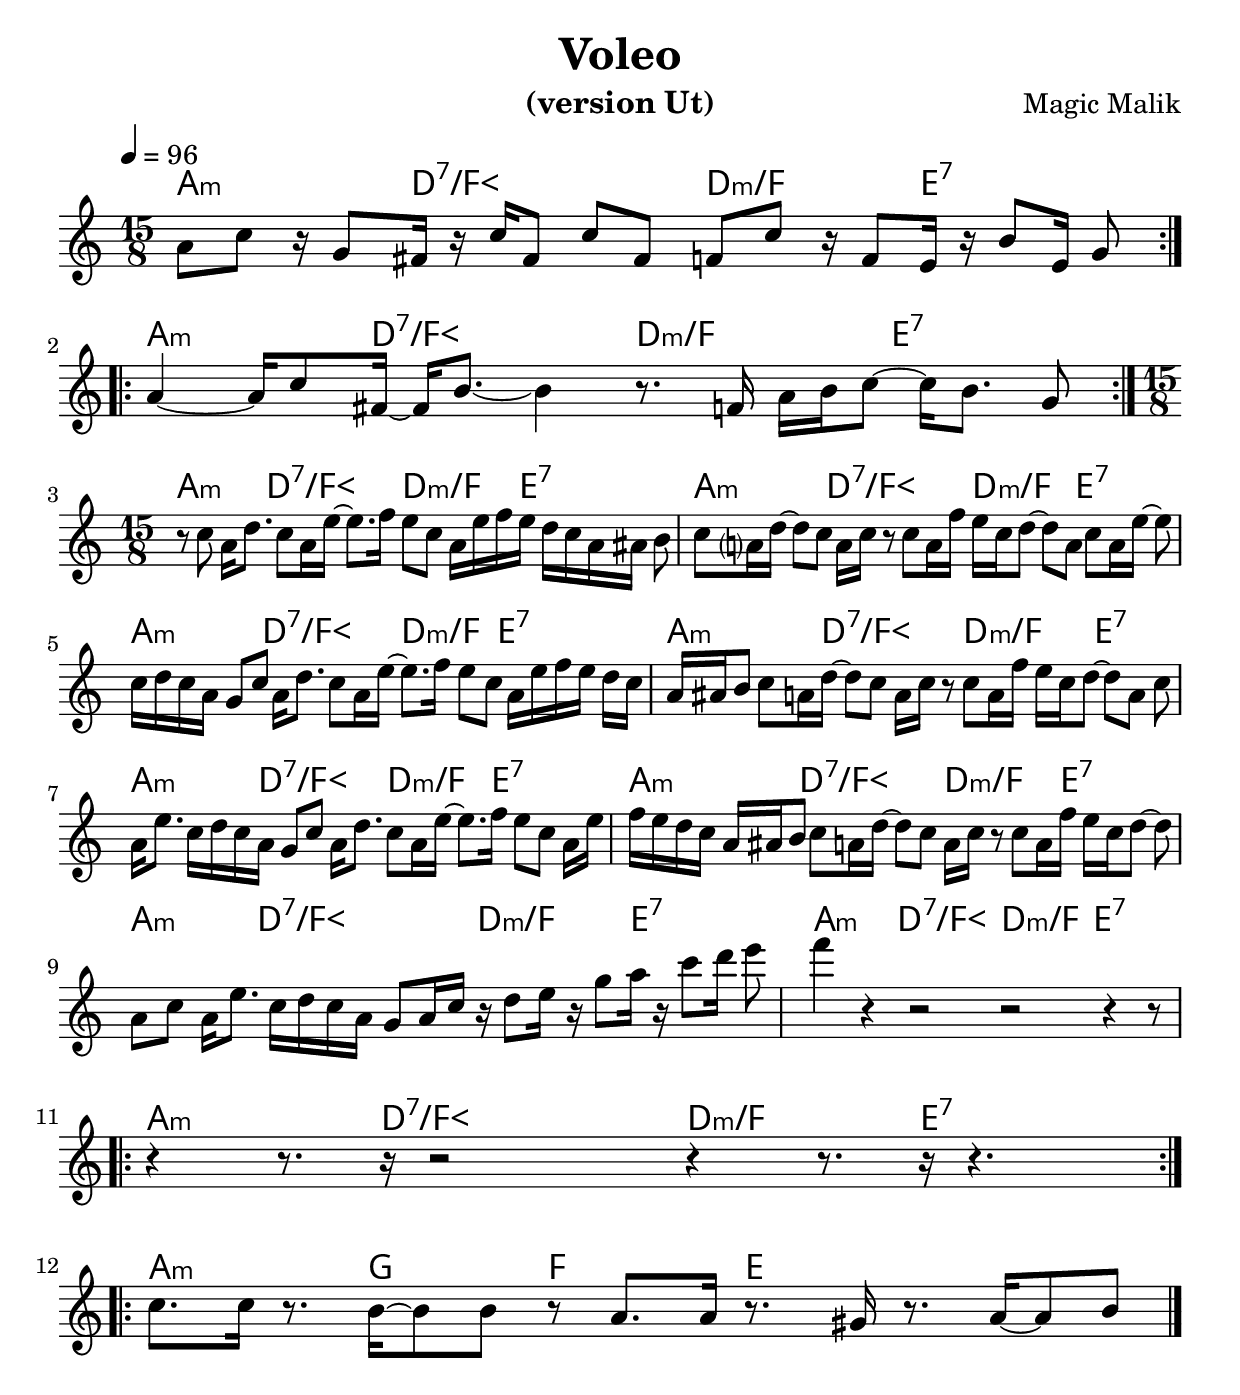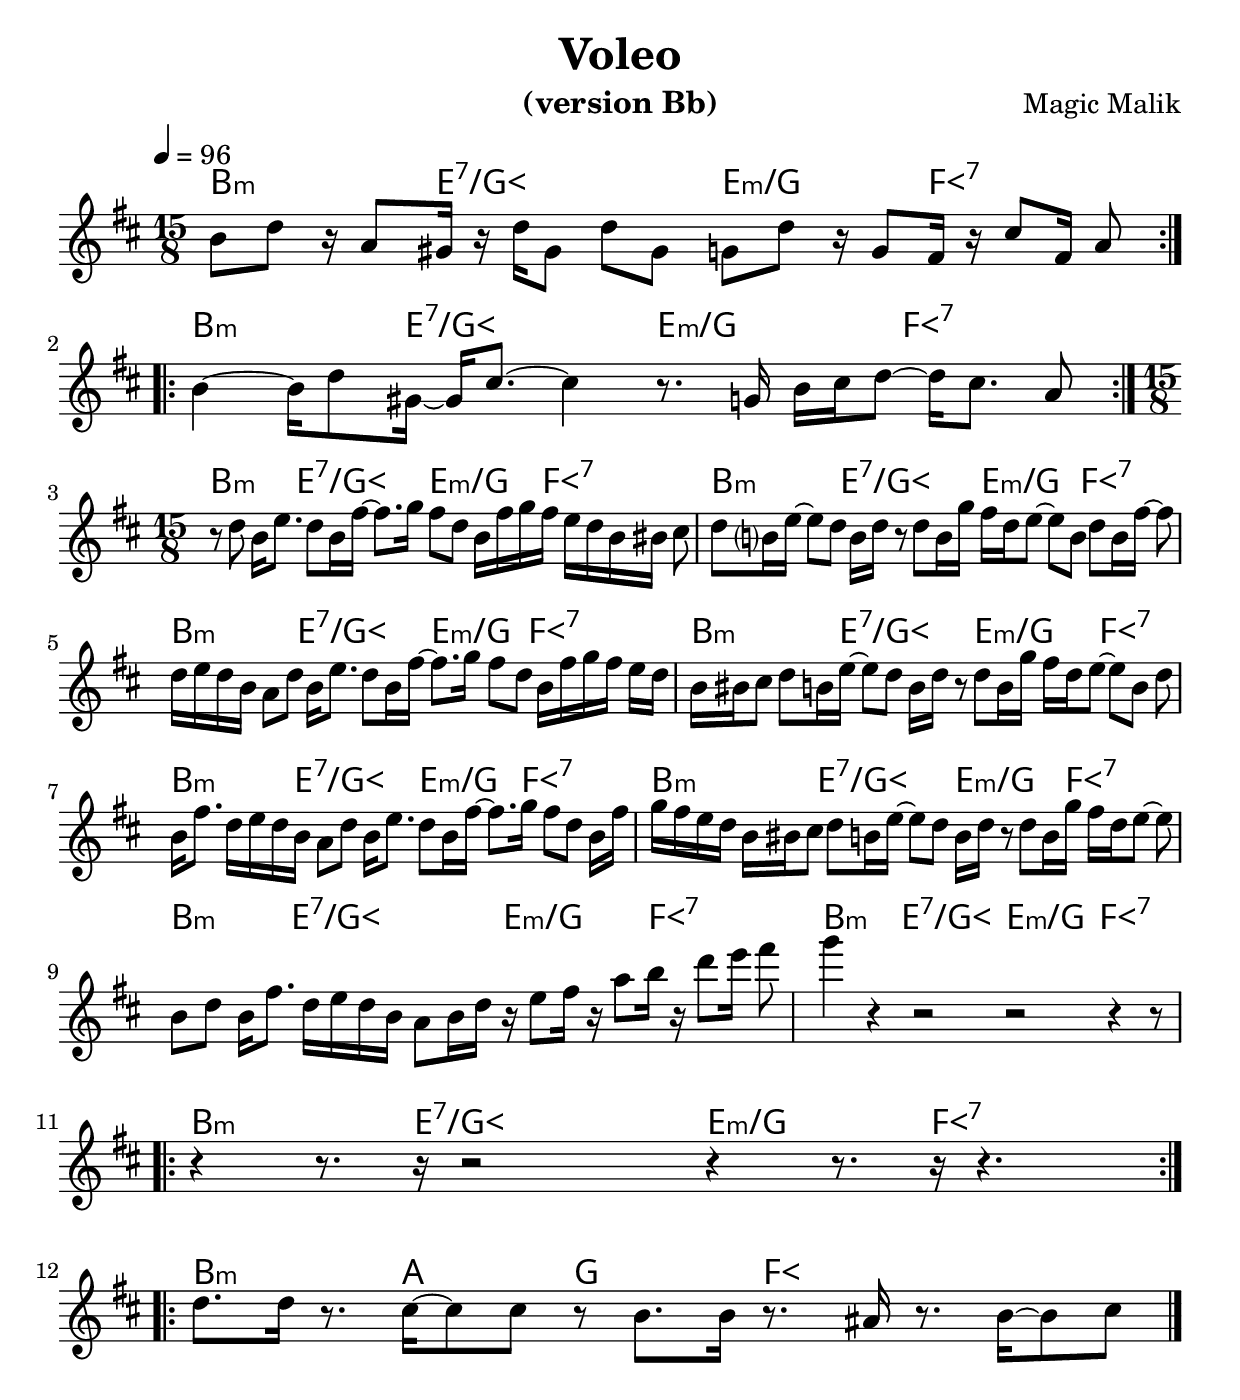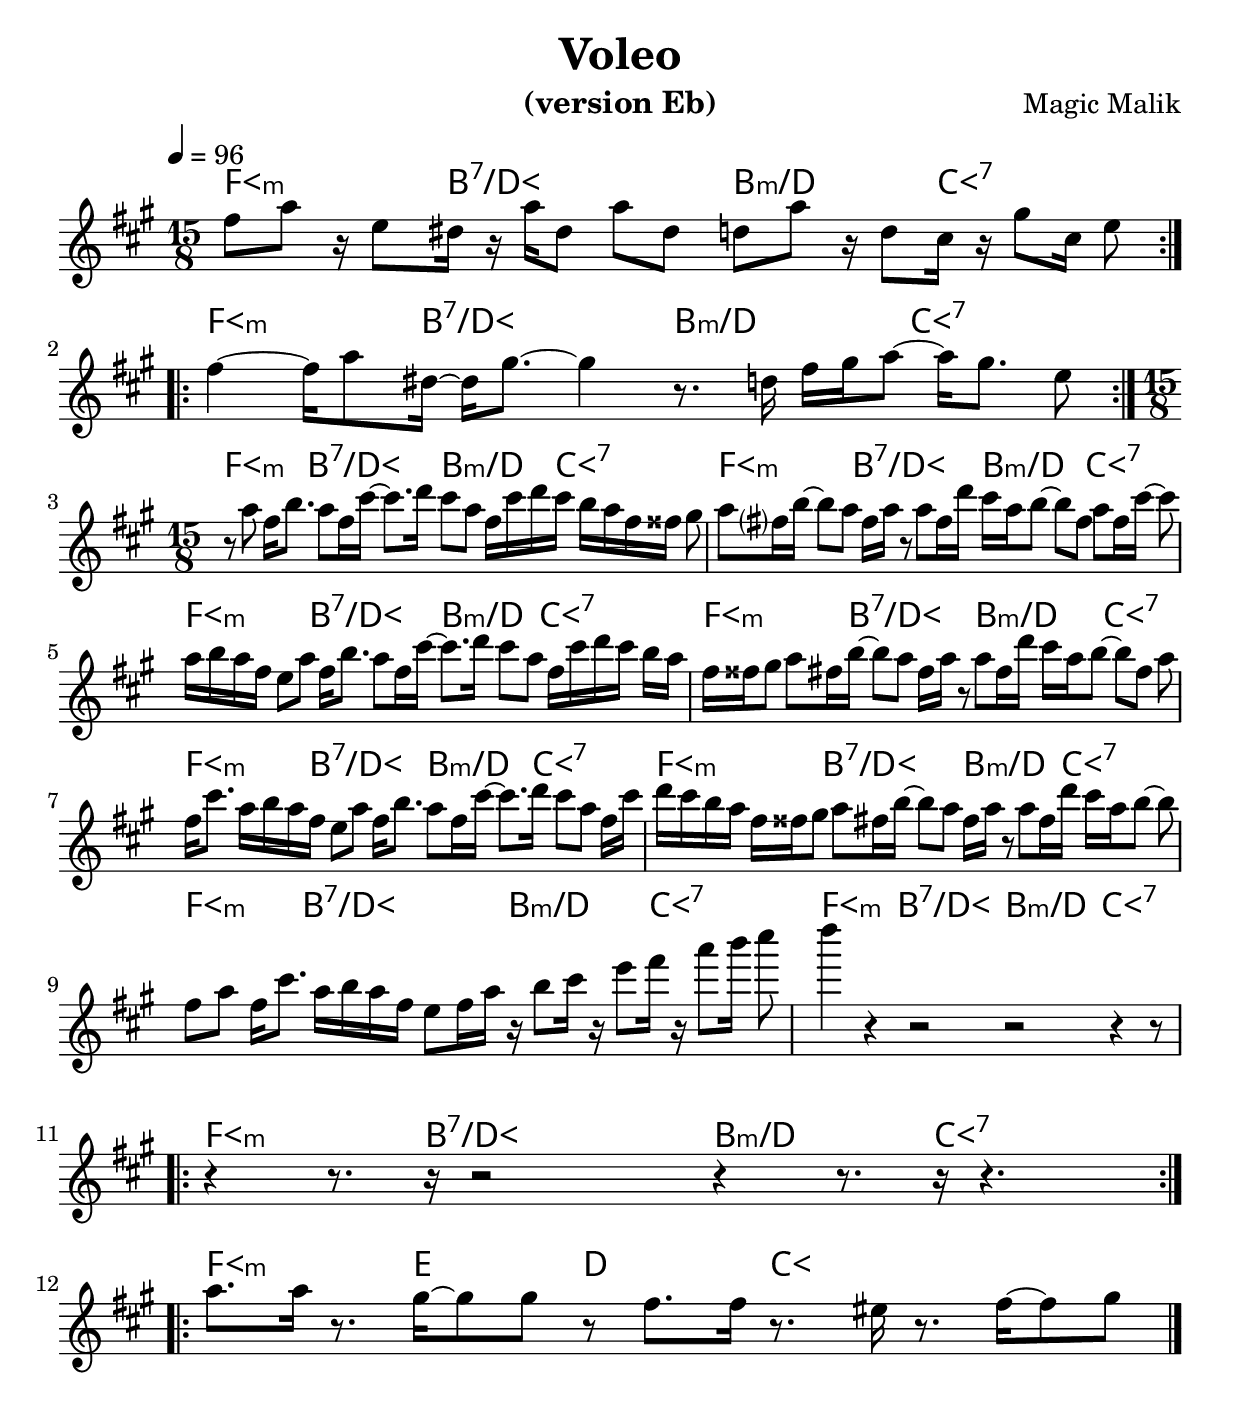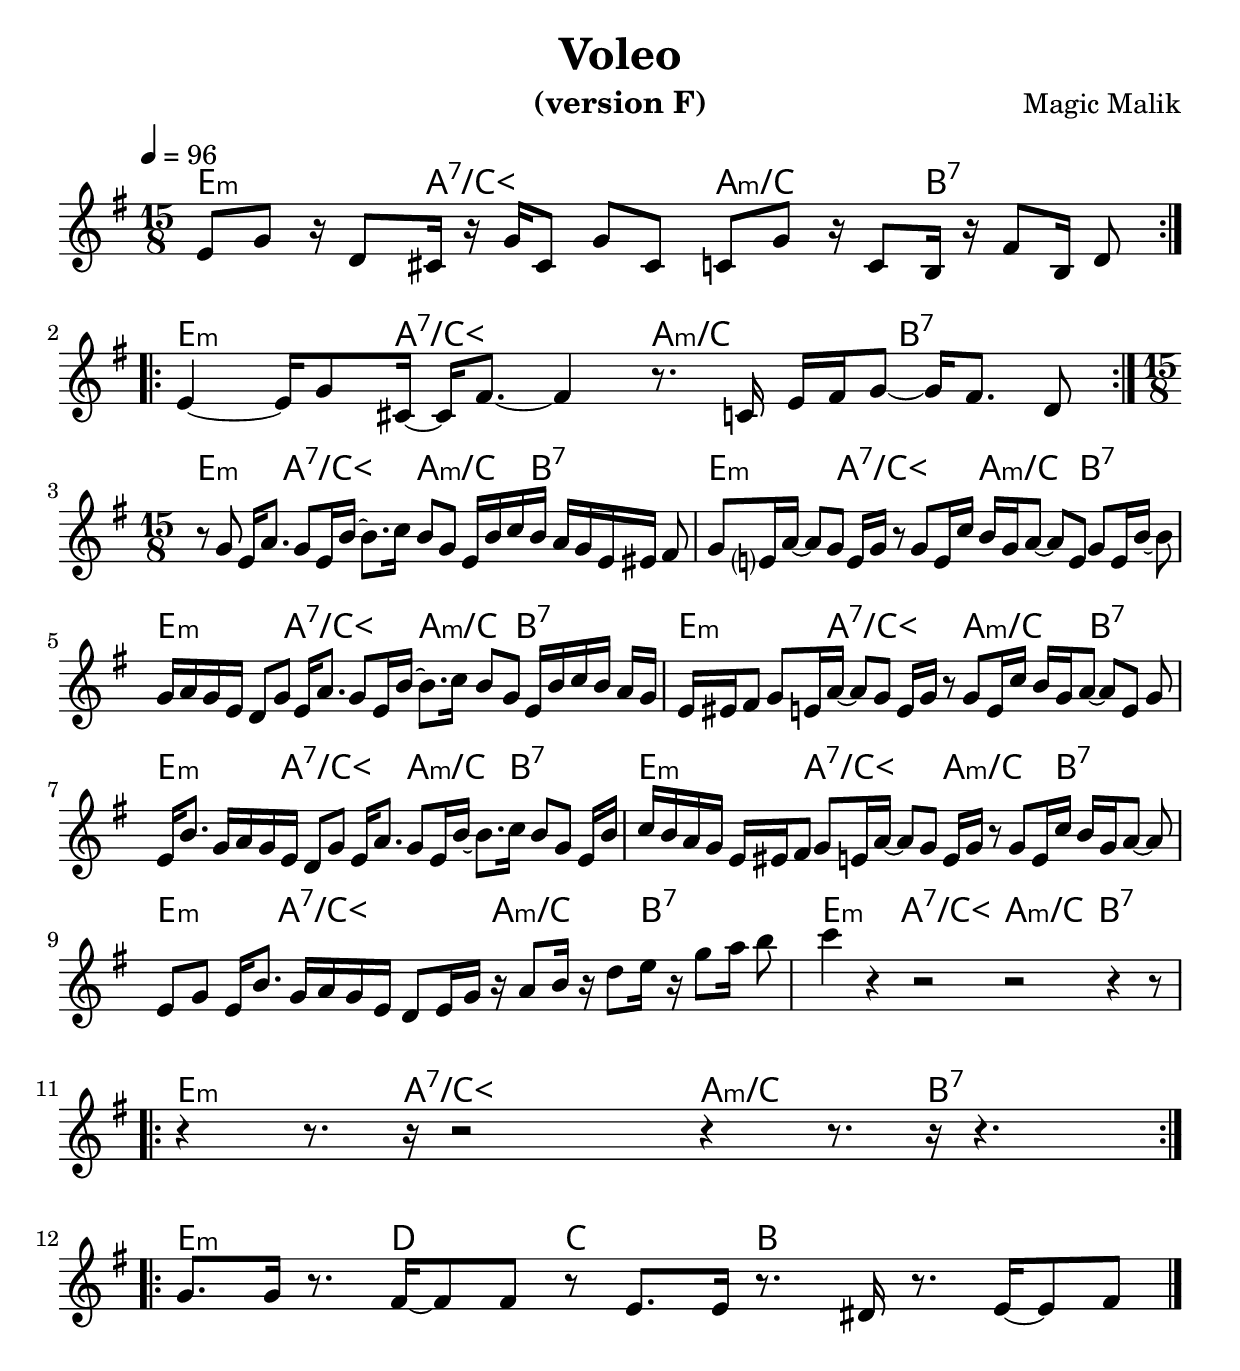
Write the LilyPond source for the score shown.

% Created on Mon Sep 20 15:23:38 CEST 2010
\version "2.24.0"

#(set-global-staff-size 24)
#(set-default-paper-size "a4")

\include "utils/AccordsJazzDefs.ly"

\paper { indent = 0\cm} 

\header {
	title = "Voleo" 
 	composer = "Magic Malik"
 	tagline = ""

}

startParenthesis = {
  \once \override Parentheses.stencils = #(lambda (grob)
        (let ((par-list (parentheses-interface::calc-parenthesis-stencils grob)))
          (list (car par-list) point-stencil )))
}

endParenthesis = {
  \once \override Parentheses.stencils = #(lambda (grob)
        (let ((par-list (parentheses-interface::calc-parenthesis-stencils grob)))
          (list point-stencil (cadr par-list))))
} 


accords = \chords {
  %\partial 4 s4
  \repeat volta 2 {
    a4..:m d2:7/fis s16 d4..:m/f e4.:7 s16
}
  \repeat volta 2 {
    a4..:m d2:7/fis s16 d4..:m/f e4.:7 s16
}
  \repeat unfold 8 {
    a4..:m d2:7/fis s16 d4..:m/f e4.:7 s16
}
  \repeat volta 2 {
    a4..:m d2:7/fis s16 d4..:m/f e4.:7 s16
}
  \repeat volta 2 {
    a4..:m g4 s16 f4. e2.
}
}

voix = \relative c' { 	
 % Type notes here 
\compressEmptyMeasures
\override Glissando.style = #'zigzag
\set Score.rehearsalMarkFormatter = #format-mark-box-alphabet
\set Timing.beamExceptions = #'()
%\partial 4 b'8 a
\repeat volta 2 {
  a'8 c r16 g8 fis16 r c' fis,8 c' fis, f c' r16 f,8 e16 r b'8 e,16 g8
}
\break
\repeat volta 2 {
  a4~ a16 c8 fis,16~ fis b8.~ b4 r8. f16 a b c8~ c16 b8. g8
}
\break
\time 15/8

r8 c a16[ d8.] c8 a16 e'~ e8.[ f16] e8[ c] a16[ e' f e] d[ c a ais] b8
c[ a16 d]~ d8[ c8] a16[ c] r8 c[ a16 f'] e[ c d8]~ d[ a8] c[ a16 e'~] e8 
c16[ d c a] g8[ c] a16[ d8.] c8[ a16 e']~ e8.[ f16] e8[ c] a16[ e' f e] d[ c]
a[ ais b8] c[ a16 d]~ d8[ c8] a16[ c] r8 c[ a16 f'] e[ c d8]~ d[ a8] c 
a16[ e'8.] c16[ d c a] g8[ c] a16[ d8.] c8[ a16 e']~ e8.[ f16] e8[ c] a16[ e']
f[ e d c] a[ ais b8] c[ a16 d~] d8[ c8] a16[ c] r8 c[ a16 f'] e[ c d8]~ d
a8[ c] a16[ e'8.] c16[ d c a] g8 a16c r d8 e16 r g8 a16 r c8[ d16] e8 f4 r r2 r r4 r8

\break
\repeat volta 2 {r4 r8. r16 r2 r4 r8. r16 r4. }
\break

\repeat volta 2 {c,8. c16 r8. b16~ b8 b r a8. a16 r8. gis16 r8. a16~ a8 b}
\bar "|."
}


staffViolon = \new Staff {
	\time 2,2,2,2,2,2,2,1 15/8
	\tempo 4 = 96
	\set Staff.midiInstrument = "trumpet"
	\key c \major
	\clef treble
	\accidentalStyle modern-cautionary
	\voix
}

theme = \staffViolon

\include "utils/books.ly"
